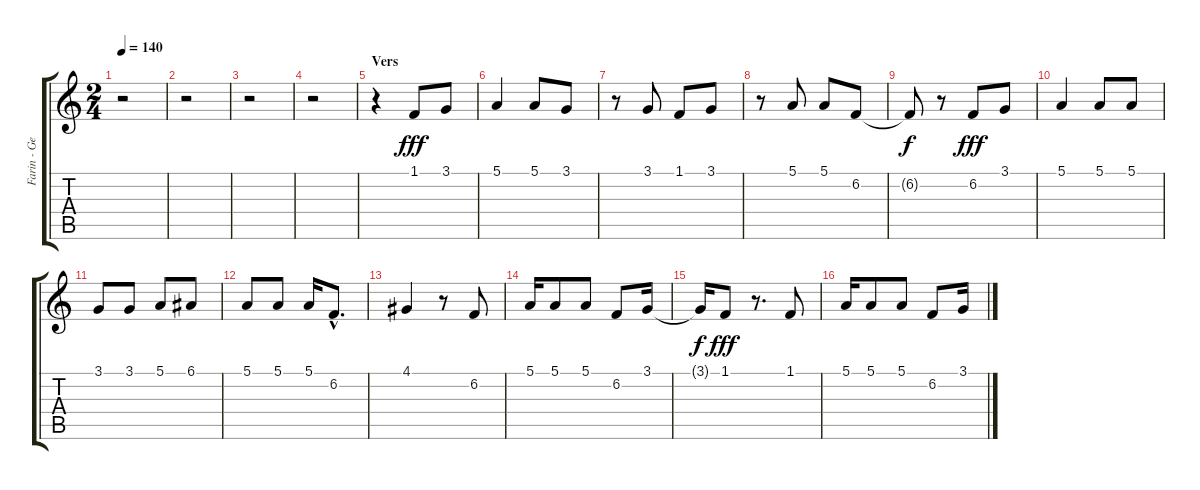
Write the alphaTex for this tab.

\track ("Farin - Gesang" "Farin - Ge") {instrument tenorsax}
\staff {score tabs}
\tuning (E4 B3 G3 D3 A2 E2) {hide}
\ts (2 4)
\tempo 140
\clef g2
\ks c
r.2{dy fff} |
r.2 |
r.2 |
r.2 |
\section ("" "Vers")
r.4 1.1.8 3.1.8 |
5.1.4 5.1.8 3.1.8 |
r.8 3.1.8 1.1.8 3.1.8 |
r.8 5.1.8 5.1.8 6.2.8 |
6.2{t}.8{dy f} r.8 6.2.8{dy fff} 3.1.8 |
5.1.4 5.1.8 5.1.8 |
3.1.8 3.1.8 5.1.8 6.1.8 |
5.1.8 5.1.8 5.1.16 6.2{hac}.8{d} |
4.1.4 r.8 6.2.8 |
5.1.16 5.1.8 5.1.8 6.2.8 3.1.16 |
3.1{t}.16{dy f} 1.1.8{dy fff} r.8{d} 1.1.8 |
5.1.16 5.1.8 5.1.8 6.2.8 3.1.16
